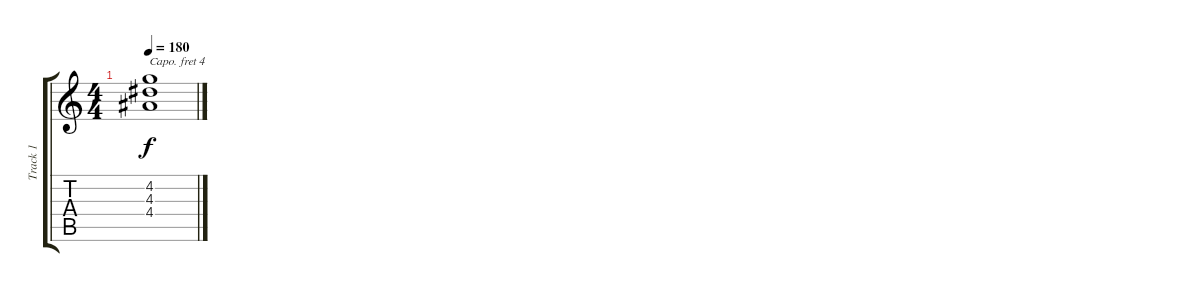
\track ("Track 1" "Track 1") {instrument overdrivenguitar}
\staff {score tabs}
\capo 4
\tuning (D4 B3 G3 D3 G2 D2) {hide}
\ts (4 4)
\tempo 180
\clef g2
\ks c
(4.2{t} 4.3{t} 4.4{t}).1{dy f}
